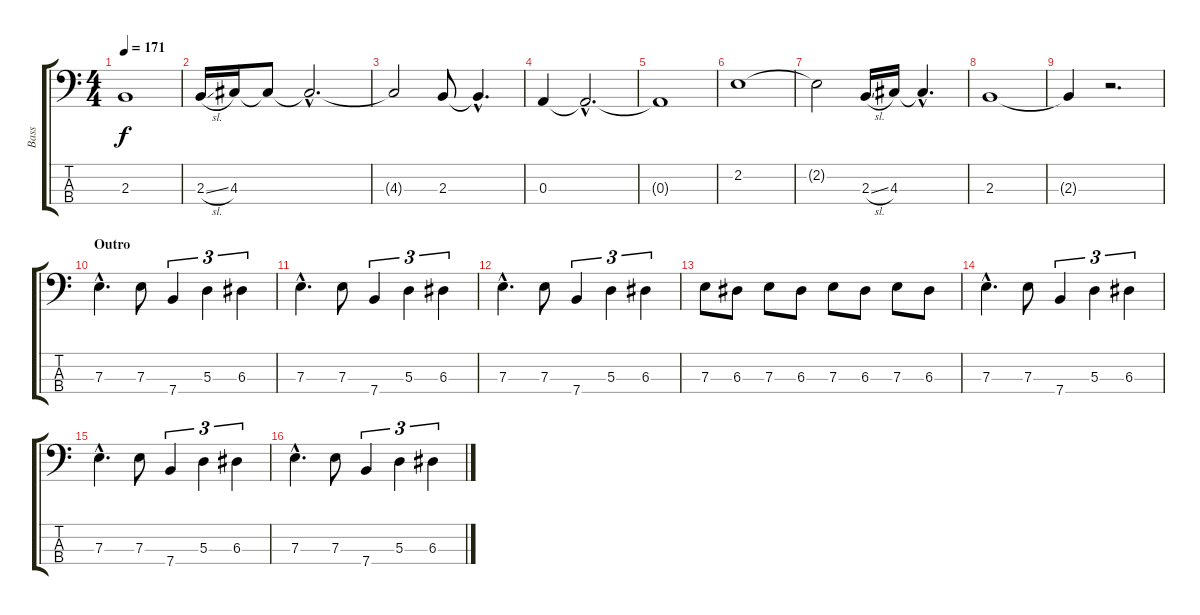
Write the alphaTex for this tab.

\track ("Bass" "Bass") {instrument electricbasspick}
\staff {score tabs}
\tuning (G2 D2 A1 E1) {hide}
\ts (4 4)
\tempo 171
\clef f4
\ks c
2.3{t}.1{dy f} |
2.3{sl}.16 4.3.16 4.3{t}.8 4.3{hac t}.2{d} |
4.3{t}.2 2.3.8 2.3{hac t}.4{d} |
0.3.4 0.3{hac t}.2{d} |
0.3{t}.1 |
2.2.1 |
2.2{t}.2 2.3{sl}.16 4.3.16 4.3{hac t}.4{d} |
2.3.1 |
2.3{t}.4 r.2{d} |
\section ("" "Outro")
7.3{hac}.4{d} 7.3.8 7.4.4{tu (3 2)} 5.3.4{tu (3 2)} 6.3.4{tu (3 2)} |
7.3{hac}.4{d} 7.3.8 7.4.4{tu (3 2)} 5.3.4{tu (3 2)} 6.3.4{tu (3 2)} |
7.3{hac}.4{d} 7.3.8 7.4.4{tu (3 2)} 5.3.4{tu (3 2)} 6.3.4{tu (3 2)} |
7.3.8 6.3.8 7.3.8 6.3.8 7.3.8 6.3.8 7.3.8 6.3.8 |
7.3{hac}.4{d} 7.3.8 7.4.4{tu (3 2)} 5.3.4{tu (3 2)} 6.3.4{tu (3 2)} |
7.3{hac}.4{d} 7.3.8 7.4.4{tu (3 2)} 5.3.4{tu (3 2)} 6.3.4{tu (3 2)} |
7.3{hac}.4{d} 7.3.8 7.4.4{tu (3 2)} 5.3.4{tu (3 2)} 6.3.4{tu (3 2)}
